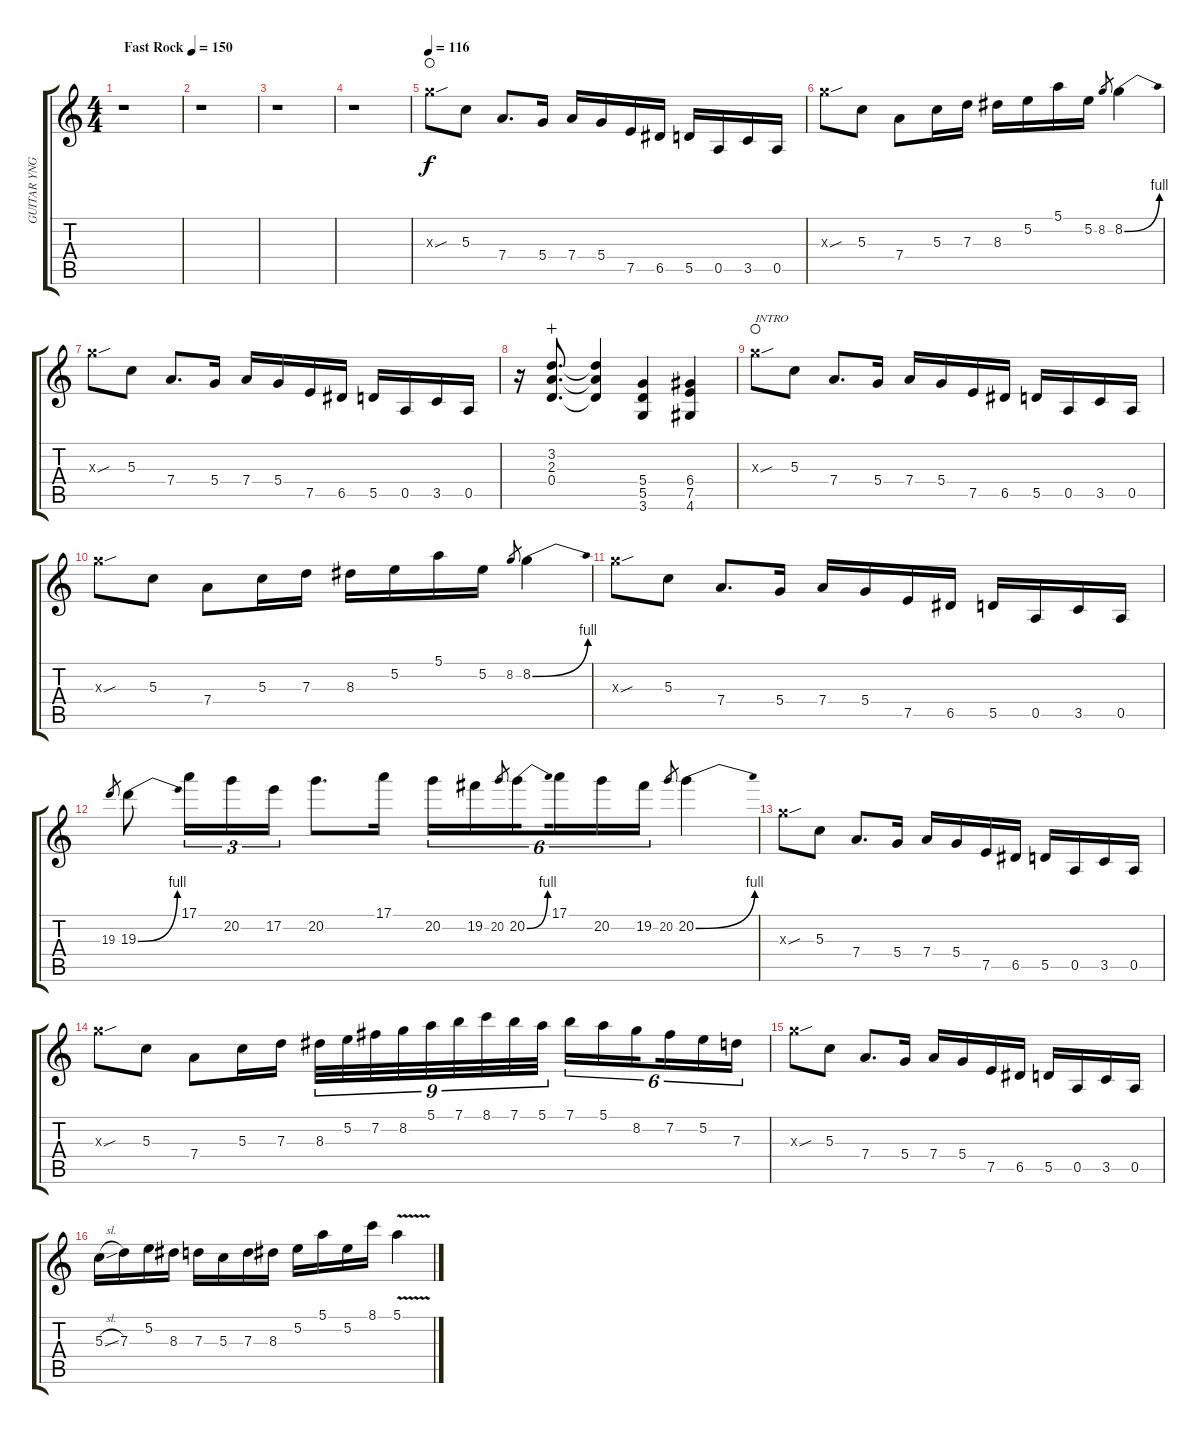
\track ("GUITAR YNGWIE 2" "GUITAR YNG") {instrument distortionguitar}
\staff {score tabs}
\tuning (E4 B3 G3 D3 A2 E2) {hide}
\ts (4 4)
\tempo (150 "Fast Rock")
\clef g2
\ks c
r.1{dy f instrument distortionguitar} |
r.1 |
r.1 |
r.1 |
\tempo 116
12.3{sou x}.8{waho} 5.3.8 7.4.8{d} 5.4.16 7.4.16 5.4.16 7.5.16 6.5.16 5.5.16 0.5.16 3.5.16 0.5.16 |
12.3{sou x}.8 5.3.8 7.4.8 5.3.16 7.3.16 8.3.16 5.2.16 5.1.16 5.2.16 8.2.8{gr} 8.2{be (bend 0 0 60 4)}.4 |
12.3{sou x}.8 5.3.8 7.4.8{d} 5.4.16 7.4.16 5.4.16 7.5.16 6.5.16 5.5.16 0.5.16 3.5.16 0.5.16 |
r.16 (3.2 2.3 0.4).8{d wahc} (3.2{t} 2.3{t} 0.4{t}).4 (5.4 5.5 3.6).4 (6.4 7.5 4.6).4 |
12.3{sou x}.8{txt "INTRO" waho} 5.3.8 7.4.8{d} 5.4.16 7.4.16 5.4.16 7.5.16 6.5.16 5.5.16 0.5.16 3.5.16 0.5.16 |
12.3{sou x}.8 5.3.8 7.4.8 5.3.16 7.3.16 8.3.16 5.2.16 5.1.16 5.2.16 8.2.8{gr} 8.2{be (bend 0 0 60 4)}.4 |
12.3{sou x}.8 5.3.8 7.4.8{d} 5.4.16 7.4.16 5.4.16 7.5.16 6.5.16 5.5.16 0.5.16 3.5.16 0.5.16 |
19.3.8{gr} 19.3{be (bend 0 0 60 4)}.8 17.1.16{tu (3 2)} 20.2.16{tu (3 2)} 17.2.16{tu (3 2)} 20.2.8{d} 17.1.16 20.2.16{tu (6 4)} 19.2.16{tu (6 4)} 20.2.8{gr} 20.2{be (bend 0 0 60 4)}.16{tu (6 4) beam splitsecondary} 17.1.16{tu (6 4)} 20.2.16{tu (6 4)} 19.2.16{tu (6 4)} 20.2.8{gr} 20.2{be (bend 0 0 60 4)}.4 |
12.3{sou x}.8 5.3.8 7.4.8{d} 5.4.16 7.4.16 5.4.16 7.5.16 6.5.16 5.5.16 0.5.16 3.5.16 0.5.16 |
12.3{sou x}.8 5.3.8 7.4.8 5.3.16 7.3.16 8.3.32{tu (9 8)} 5.2.32{tu (9 8)} 7.2.32{tu (9 8)} 8.2.32{tu (9 8)} 5.1.32{tu (9 8)} 7.1.32{tu (9 8)} 8.1.32{tu (9 8)} 7.1.32{tu (9 8)} 5.1.32{tu (9 8)} 7.1.16{tu (6 4)} 5.1.16{tu (6 4)} 8.2.16{tu (6 4) beam splitsecondary} 7.2.16{tu (6 4)} 5.2.16{tu (6 4)} 7.3.16{tu (6 4)} |
12.3{sou x}.8 5.3.8 7.4.8{d} 5.4.16 7.4.16 5.4.16 7.5.16 6.5.16 5.5.16 0.5.16 3.5.16 0.5.16 |
5.3{sl}.16 7.3.16 5.2.16 8.3.16 7.3.16 5.3.16 7.3.16 8.3.16 5.2.16 5.1.16 5.2.16 8.1.16 5.1{v}.4
